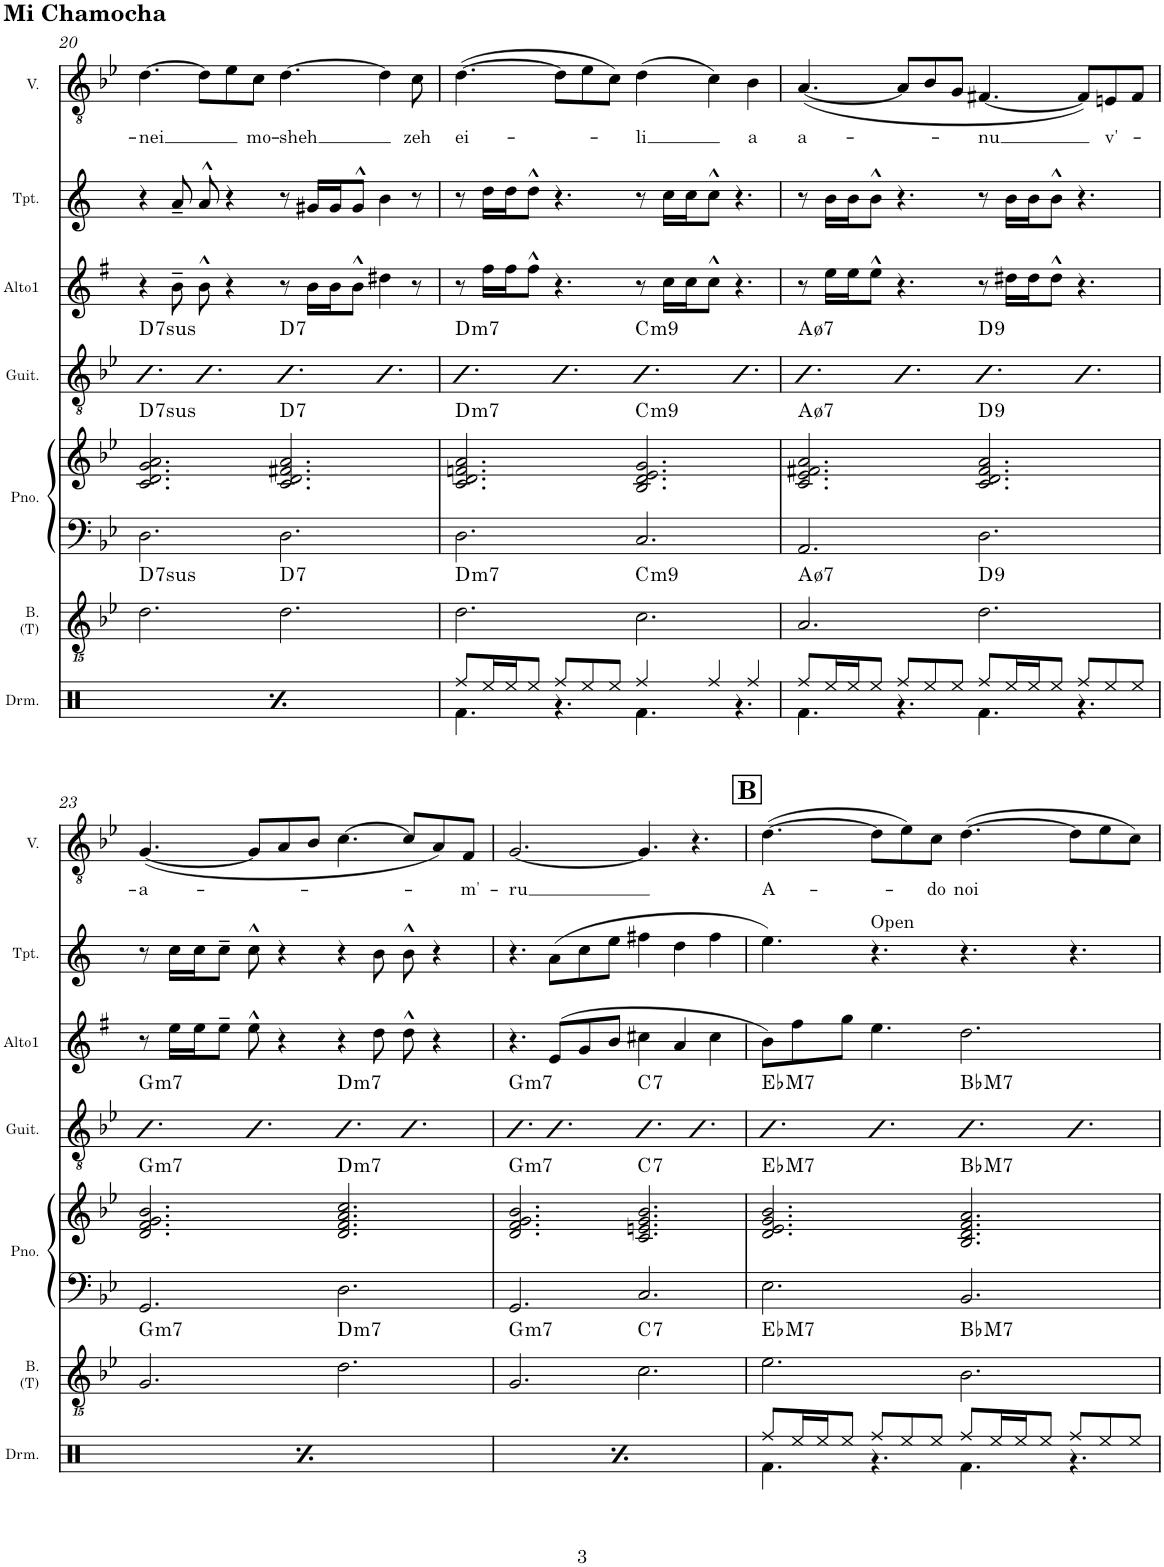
**kern	**harte	**kern	**kern	**harte	**kern	**harte	**kern	**kern	**kern	**text
*part6	*part6	*part5	*part5	*part5	*part4	*part4	*part3	*part2	*part1	*part1
*staff7	*	*staff6	*staff5	*	*staff4	*	*staff3	*staff2	*staff1	*staff1
*I"Bass (Treble)	*	*I"Piano	*	*	*I"Guitar	*	*I"Alto 1	*I"Trumpet	*I"Vocal	*
*I'B. (T)	*	*I'Pno.	*	*	*I'Guit.	*	*I'Alto1	*I'Tpt.	*I'V.	*
!!LO:PB:g=z
*clefGvv2	*	*clefF4	*clefG2	*	*clefGv2	*	*clefG2	*clefG2	*clefGv2	*
*Trd7c12	*	*	*	*	*	*	*Trd5c9	*Trd1c2	*	*
*k[b-e-]	*	*k[b-e-]	*k[b-e-]	*	*k[b-e-]	*	*k[f#]	*k[]	*k[b-e-]	*
*M12/8	*	*M12/8	*M12/8	*	*M12/8	*	*M12/8	*M12/8	*M12/8	*
=20	=20	=20	=20	=20	=20	=20	=20	=20	=20	=20
!	!LO:H:kt=7sus	!	!	!LO:H:kt=7sus	!	!LO:H:kt=7sus	!	!	!	!LO:LY:b
2.D\	D:sus4(7)	2.D\	2.c/ 2.d/ 2.g/ 2.a/	D:sus4(7)	4.B-	D:sus4(7)	4r	4r	[4.d\	-nei
.	.	.	.	.	.	.	8b~\	8a~/	.	.
.	.	.	.	.	4.B-	.	8b^^\	8a^^/	8d\L]	.
.	.	.	.	.	.	.	4r	4r	8e-\	.
!	!	!	!	!	!	!	!	!	!	!LO:LY:b
.	.	.	.	.	.	.	.	.	8c\J	mo-
!	!LO:H:kt=7	!	!	!LO:H:kt=7	!	!LO:H:kt=7	!	!	!	!LO:LY:b
2.D\	D:7	2.D\	2.c/ 2.d/ 2.f#X/ 2.a/	D:7	4.B-	D:7	8r	8r	[4.d\	-sheh
.	.	.	.	.	.	.	16b\LL	16g#X/LL	.	.
.	.	.	.	.	.	.	16b\J	16g#/J	.	.
.	.	.	.	.	.	.	8b^^\J	8g#^^/J	.	.
.	.	.	.	.	4.B-	.	4dd#X\	4b\	4d\]	.
!	!	!	!	!	!	!	!	!	!	!LO:LY:b
.	.	.	.	.	.	.	8r	8r	8c\	zeh
=21	=21	=21	=21	=21	=21	=21	=21	=21	=21	=21
!	!LO:H:kt=m7	!	!	!LO:H:kt=m7	!	!LO:H:kt=m7	!	!	!	!LO:LY:b
2.D\	D:min7	2.D\	2.c/ 2.d/ 2.fn/ 2.a/	D:min7	4.B-	D:min7	8r	8r	([4.d\	ei-
.	.	.	.	.	.	.	16ff#\LL	16dd\LL	.	.
.	.	.	.	.	.	.	16ff#\J	16dd\J	.	.
.	.	.	.	.	.	.	8ff#^^\J	8dd^^\J	.	.
.	.	.	.	.	4.B-	.	4.r	4.r	8d\L]	.
.	.	.	.	.	.	.	.	.	8e-\	.
.	.	.	.	.	.	.	.	.	8c\J)	.
!	!LO:H:kt=m9	!	!	!LO:H:kt=m9	!	!LO:H:kt=m9	!	!	!	!LO:LY:b
2.C\	C:min9	2.C/	2.B-/ 2.d/ 2.e-/ 2.g/	C:min9	4.B-	C:min9	8r	8r	(4d\	-li
.	.	.	.	.	.	.	16cc\LL	16cc\LL	.	.
.	.	.	.	.	.	.	16cc\J	16cc\J	.	.
.	.	.	.	.	.	.	8cc^^\J	8cc^^\J	4c\)	.
.	.	.	.	.	4.B-	.	4.r	4.r	.	.
!	!	!	!	!	!	!	!	!	!	!LO:LY:b
.	.	.	.	.	.	.	.	.	4B-\	-a
=22	=22	=22	=22	=22	=22	=22	=22	=22	=22	=22
!	!LO:H:kt=7	!	!	!LO:H:kt=7	!	!LO:H:kt=7	!	!	!	!LO:LY:b
2.AA/	A:hdim7	2.AA/	2.c/ 2.e-/ 2.f#X/ 2.a/	A:hdim7	4.B-	A:hdim7	8r	8r	([4.A/	a-
.	.	.	.	.	.	.	16ee\LL	16b\LL	.	.
.	.	.	.	.	.	.	16ee\J	16b\J	.	.
.	.	.	.	.	.	.	8ee^^\J	8b^^\J	.	.
.	.	.	.	.	4.B-	.	4.r	4.r	8A/L]	.
.	.	.	.	.	.	.	.	.	8B-/	.
.	.	.	.	.	.	.	.	.	8G/J	.
!	!LO:H:kt=9	!	!	!LO:H:kt=9	!	!LO:H:kt=9	!	!	!	!LO:LY:b
2.D\	D:9	2.D\	2.c/ 2.d/ 2.f#/ 2.a/	D:9	4.B-	D:9	8r	8r	[4.F#X/	-nu
.	.	.	.	.	.	.	16dd#X\LL	16b\LL	.	.
.	.	.	.	.	.	.	16dd#\J	16b\J	.	.
.	.	.	.	.	.	.	8dd#^^\J	8b^^\J	.	.
.	.	.	.	.	4.B-	.	4.r	4.r	8F#/L])	.
!	!	!	!	!	!	!	!	!	!	!LO:LY:b
.	.	.	.	.	.	.	.	.	8En/	v'-
.	.	.	.	.	.	.	.	.	8F#/J	.
!!LO:LB:g=z
=23	=23	=23	=23	=23	=23	=23	=23	=23	=23	=23
!	!LO:H:kt=m7	!	!	!LO:H:kt=m7	!	!LO:H:kt=m7	!	!	!	!LO:LY:b
2.GG/	G:min7	2.GG/	2.d/ 2.f/ 2.g/ 2.b-/	G:min7	4.B-	G:min7	8r	8r	(<[4.G/	-a-
.	.	.	.	.	.	.	16ee\LL	16cc\LL	.	.
.	.	.	.	.	.	.	16ee\J	16cc\J	.	.
.	.	.	.	.	.	.	8ee~\J	8cc~\J	.	.
.	.	.	.	.	4.B-	.	8ee^^\	8cc^^\	8G/L]	.
.	.	.	.	.	.	.	4r	4r	8A/	.
.	.	.	.	.	.	.	.	.	8B-/J	.
!	!LO:H:kt=m7	!	!	!LO:H:kt=m7	!	!LO:H:kt=m7	!	!	!	!
2.D\	D:min7	2.D\	2.d/ 2.f/ 2.a/ 2.cc/	D:min7	4.B-	D:min7	4r	4r	[4.c\	.
.	.	.	.	.	.	.	8dd\	8b\	.	.
.	.	.	.	.	4.B-	.	8dd^^\	8b^^\	8c/L]	.
.	.	.	.	.	.	.	4r	4r	8A/)	.
!	!	!	!	!	!	!	!	!	!	!LO:LY:b
.	.	.	.	.	.	.	.	.	8F/J	m'-
=24	=24	=24	=24	=24	=24	=24	=24	=24	=24	=24
!	!LO:H:kt=m7	!	!	!LO:H:kt=m7	!	!LO:H:kt=m7	!	!	!	!LO:LY:b
2.GG/	G:min7	2.GG/	2.d/ 2.f/ 2.g/ 2.b-/	G:min7	4.B-	G:min7	4.r	4.r	[2.G/	-ru
.	.	.	.	.	4.B-	.	(8e/L	(8a\L	.	.
.	.	.	.	.	.	.	8g/	8cc\	.	.
.	.	.	.	.	.	.	8b/J	8ee\J	.	.
!	!LO:H:kt=7	!	!	!LO:H:kt=7	!	!LO:H:kt=7	!	!	!	!
2.C\	C:7	2.C/	2.c/ 2.en/ 2.g/ 2.b-/	C:7	4.B-	C:7	4cc#X\	4ff#X\	4.G/]	.
.	.	.	.	.	.	.	4a/	4dd\	.	.
.	.	.	.	.	4.B-	.	.	.	4.r	.
.	.	.	.	.	.	.	4cc#\	4ff#\	.	.
!!LO:REH:place=s1:a:B:cj:fs=14:t=B
=25	=25	=25	=25	=25	=25	=25	=25	=25	=25	=25
!	!LO:H:kt=M7	!	!	!LO:H:kt=M7	!	!LO:H:kt=M7	!	!	!	!LO:LY:b
2.E-\	Eb:maj7	2.E-\	2.d/ 2.e-/ 2.g/ 2.b-/	Eb:maj7	4.B-	Eb:maj7	8b\L)	4.ee\)	([4.d\	A-
.	.	.	.	.	.	.	8ff#\	.	.	.
.	.	.	.	.	.	.	8gg\J	.	.	.
!	!	!	!	!	!	!	!	!LO:TX:a:t=Open	!	!
.	.	.	.	.	4.B-	.	4.ee\	4.r	8d\L]	.
.	.	.	.	.	.	.	.	.	8e-\)	.
!	!	!	!	!	!	!	!	!	!	!LO:LY:b
.	.	.	.	.	.	.	.	.	8c\J	do
!	!LO:H:kt=M7	!	!	!LO:H:kt=M7	!	!LO:H:kt=M7	!	!	!	!LO:LY:b
2.BB-\	Bb:maj7	2.BB-/	2.B-/ 2.d/ 2.f/ 2.a/	Bb:maj7	4.B-	Bb:maj7	2.dd\	4.r	([4.d\	noi
.	.	.	.	.	4.B-	.	.	4.r	8d\L]	.
.	.	.	.	.	.	.	.	.	8e-\	.
.	.	.	.	.	.	.	.	.	8c\J)	.
=	=	=	=	=	=	=	=	=	=	=
*-	*-	*-	*-	*-	*-	*-	*-	*-	*-	*-
